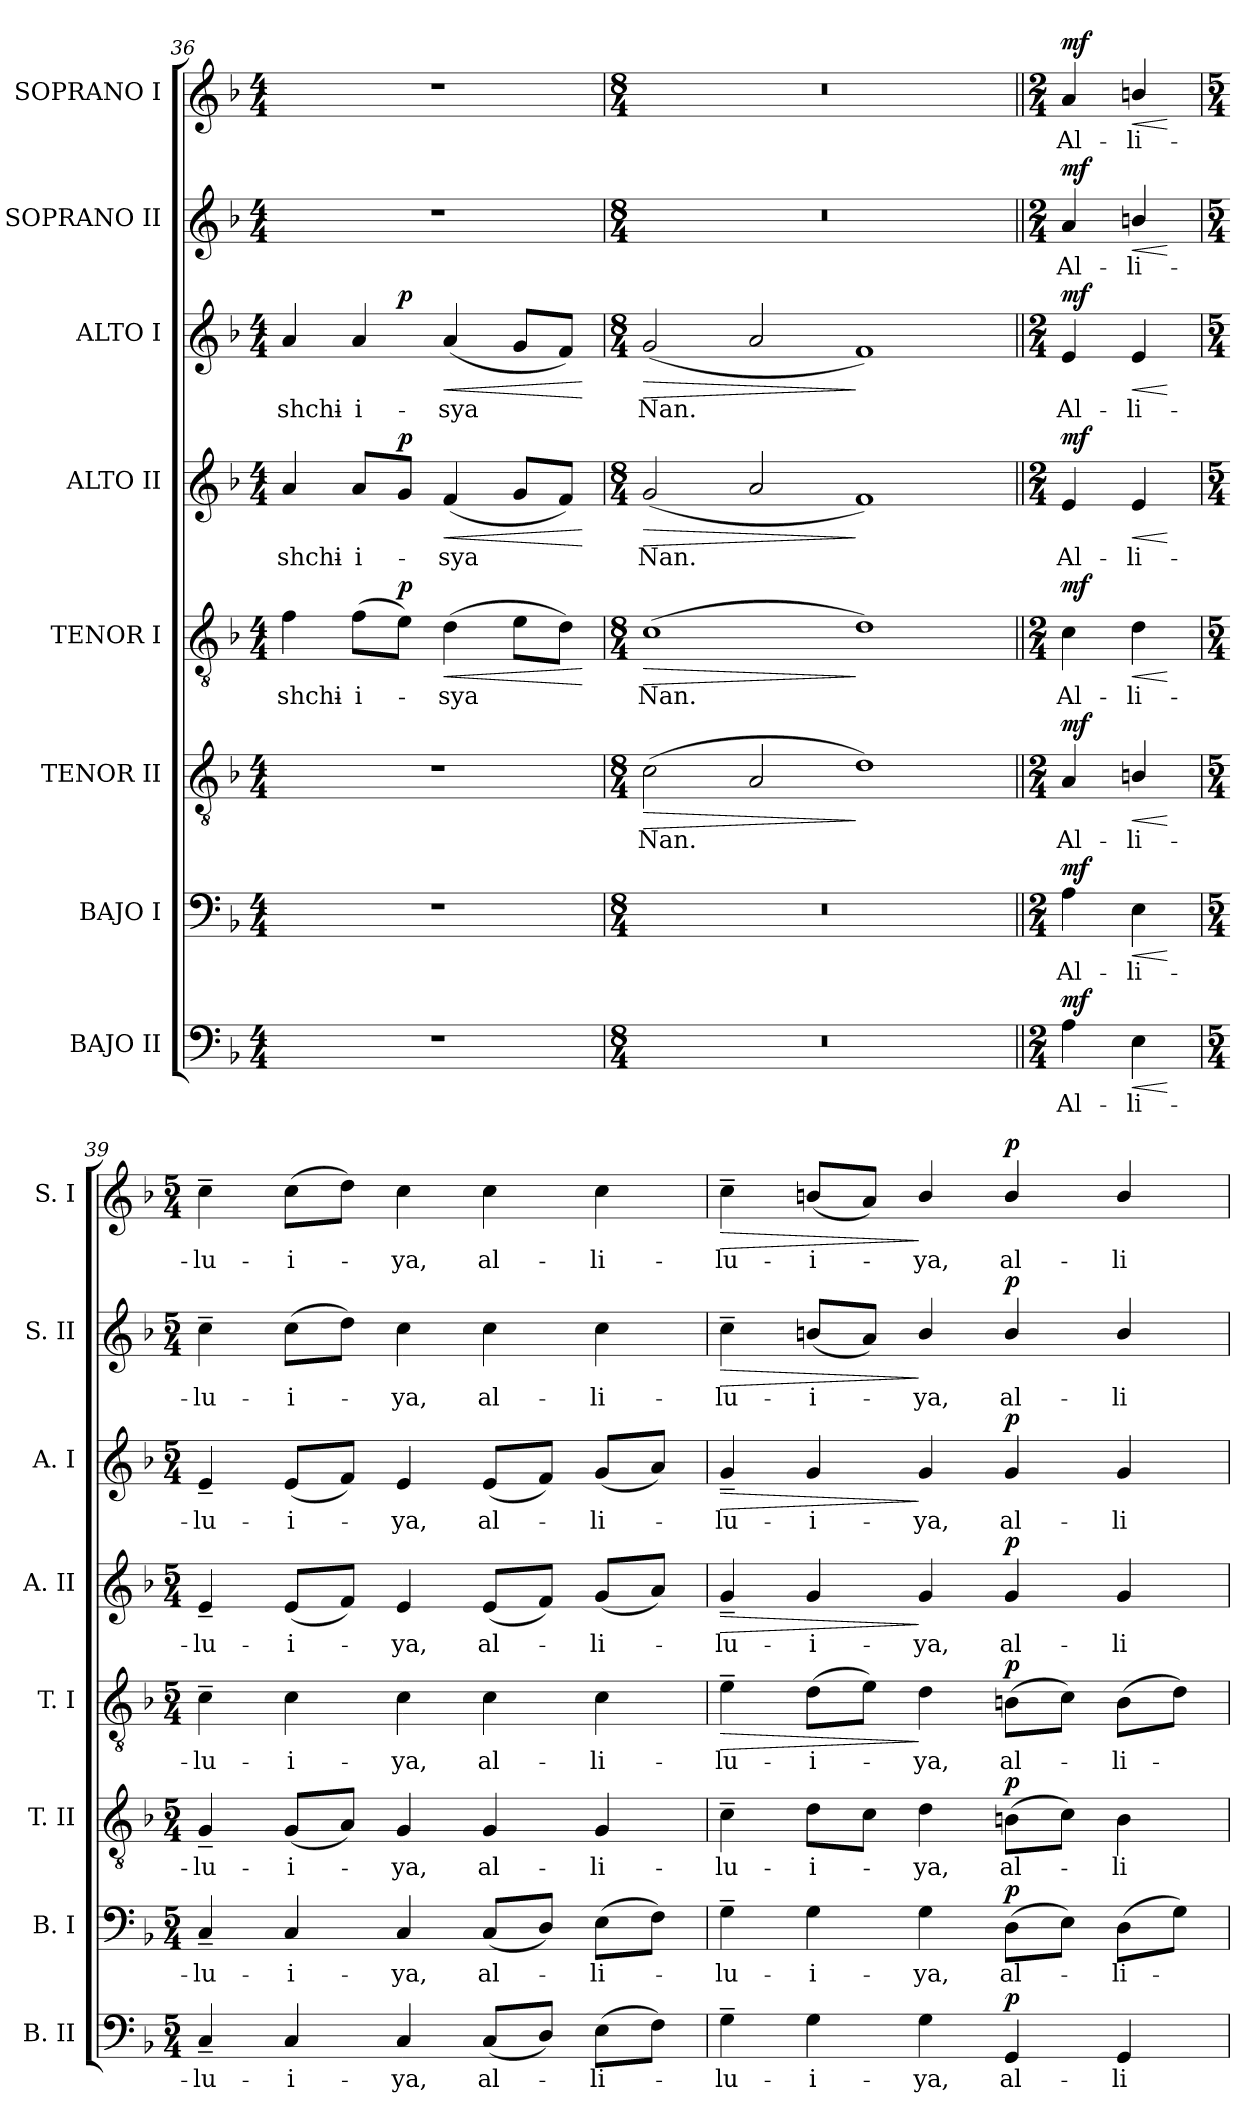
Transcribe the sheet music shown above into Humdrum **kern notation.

**kern	**text	**dynam	**kern	**text	**dynam	**kern	**text	**dynam	**kern	**text	**dynam	**kern	**text	**dynam	**kern	**text	**dynam	**kern	**text	**dynam	**kern	**text	**dynam
*part8	*part8	*part8	*part7	*part7	*part7	*part6	*part6	*part6	*part5	*part5	*part5	*part4	*part4	*part4	*part3	*part3	*part3	*part2	*part2	*part2	*part1	*part1	*part1
*staff8	*staff8	*staff8	*staff7	*staff7	*staff7	*staff6	*staff6	*staff6	*staff5	*staff5	*staff5	*staff4	*staff4	*staff4	*staff3	*staff3	*staff3	*staff2	*staff2	*staff2	*staff1	*staff1	*staff1
*I"BAJO II	*	*	*I"BAJO I	*	*	*I"TENOR II	*	*	*I"TENOR I	*	*	*I"ALTO II	*	*	*I"ALTO I	*	*	*I"SOPRANO II	*	*	*I"SOPRANO I	*	*
*I'B. II	*	*	*I'B. I	*	*	*I'T. II	*	*	*I'T. I	*	*	*I'A. II	*	*	*I'A. I	*	*	*I'S. II	*	*	*I'S. I	*	*
*clefF4	*	*	*clefF4	*	*	*clefGv2	*	*	*clefGv2	*	*	*clefG2	*	*	*clefG2	*	*	*clefG2	*	*	*clefG2	*	*
*	*	*	*	*	*	*ITrd7c12	*	*	*ITrd7c12	*	*	*	*	*	*	*	*	*	*	*	*	*	*
*k[b-]	*	*	*k[b-]	*	*	*k[b-]	*	*	*k[b-]	*	*	*k[b-]	*	*	*k[b-]	*	*	*k[b-]	*	*	*k[b-]	*	*
*F:	*	*	*F:	*	*	*F:	*	*	*F:	*	*	*F:	*	*	*F:	*	*	*F:	*	*	*F:	*	*
*M4/4	*	*	*M4/4	*	*	*M4/4	*	*	*M4/4	*	*	*M4/4	*	*	*M4/4	*	*	*M4/4	*	*	*M4/4	*	*
=36	=36	=36	=36	=36	=36	=36	=36	=36	=36	=36	=36	=36	=36	=36	=36	=36	=36	=36	=36	=36	=36	=36	=36
!	!	!	!	!	!	!	!	!	!	!LO:LY:b	!	!	!LO:LY:b	!	!	!LO:LY:b	!	!	!	!	!	!	!
*	*	*	*	*	*	*	*	*	*	*	*	*	*	*	*^	*	*	*	*	*	*	*	*
1r	.	.	1r	.	.	1r	.	.	4F\	-shchi-	.	4a/	-shchi-	.	4a/	4.ryy	-shchi-	.	1r	.	.	1r	.	.
!	!	!	!	!	!	!	!	!	!	!LO:LY:b	!	!	!LO:LY:b	!	!	!	!LO:LY:b	!	!	!	!	!	!	!
.	.	.	.	.	.	.	.	.	(>8F\L	-i-	.	8a/L	-i-	.	4a/	.	-i-	.	.	.	.	.	.	.
!	!	!	!	!	!	!	!	!	!	!	!LO:DY:a	!	!	!LO:DY:a	!	!	!	!LO:DY:a	!	!	!	!	!	!
.	.	.	.	.	.	.	.	.	8E\J)	.	p	8g/J	.	p	.	2ryy	.	p	.	.	.	.	.	.
!	!	!	!	!	!	!	!	!	!	!LO:LY:b	!LO:HP:b	!	!LO:LY:b	!LO:HP:b	!	!	!LO:LY:b	!LO:HP:b	!	!	!	!	!	!
.	.	.	.	.	.	.	.	.	(>4D\	-sya	<	(<4f/	-sya	<	(<4a/	.	-sya	<	.	.	.	.	.	.
.	.	.	.	.	.	.	.	.	8E\L	.	.	8g/L	.	.	8g/L	.	.	.	.	.	.	.	.	.
.	.	.	.	.	.	.	.	.	8D\J)	.	.	8f/J)	.	.	8f/J)	8ryy	.	.	.	.	.	.	.	.
.	.	.	.	.	.	.	.	.	.	.	[	.	.	[	.	.	.	[	.	.	.	.	.	.
*	*	*	*	*	*	*	*	*	*	*	*	*	*	*	*v	*v	*	*	*	*	*	*	*	*
=37	=37	=37	=37	=37	=37	=37	=37	=37	=37	=37	=37	=37	=37	=37	=37	=37	=37	=37	=37	=37	=37	=37	=37
*M8/4	*	*	*M8/4	*	*	*M8/4	*	*	*M8/4	*	*	*M8/4	*	*	*M8/4	*	*	*M8/4	*	*	*M8/4	*	*
*	*	*	*	*	*	*	*	*	*	*	*	*	*	*	*^	*	*	*	*	*	*	*	*
!LO:N:vis=1	!	!	!LO:N:vis=1	!	!	!	!LO:LY:b	!LO:HP:b	!	!LO:LY:b	!LO:HP:b	!	!LO:LY:b	!LO:HP:b	!	!	!LO:LY:b	!LO:HP:b	!LO:N:vis=1	!	!	!LO:N:vis=1	!	!
*	*	*	*	*	*	*	*	*	*	*	*	*	*	*	*v	*v	*	*	*	*	*	*	*	*
0r	.	.	0r	.	.	(>2C\	Nan.	>	(>1C	Nan.	>	(>2g/	Nan.	>	(>2g/	Nan.	>	0r	.	.	0r	.	.
.	.	.	.	.	.	2AA/	.	.	.	.	.	2a/	.	.	2a/	.	.	.	.	.	.	.	.
.	.	.	.	.	.	1D)	.	]	1D)	.	]	1f)	.	]	1f)	.	]	.	.	.	.	.	.
!!LO:LB:g=z
=38||	=38||	=38||	=38||	=38||	=38||	=38||	=38||	=38||	=38||	=38||	=38||	=38||	=38||	=38||	=38||	=38||	=38||	=38||	=38||	=38||	=38||	=38||	=38||
*M2/4	*	*	*M2/4	*	*	*M2/4	*	*	*M2/4	*	*	*M2/4	*	*	*M2/4	*	*	*M2/4	*	*	*M2/4	*	*
!	!LO:LY:b	!LO:DY:a	!	!LO:LY:b	!LO:DY:a	!	!LO:LY:b	!LO:DY:a	!	!LO:LY:b	!LO:DY:a	!	!LO:LY:b	!LO:DY:a	!	!LO:LY:b	!LO:DY:a	!	!LO:LY:b	!LO:DY:a	!	!LO:LY:b	!LO:DY:a
4A\	Al-	mf	4A\	Al-	mf	4AA/	Al-	mf	4C\	Al-	mf	4e/	Al-	mf	4e/	Al-	mf	4a/	Al-	mf	4a/	Al-	mf
!	!LO:LY:b	!LO:HP:b	!	!LO:LY:b	!LO:HP:b	!	!LO:LY:b	!LO:HP:b	!	!LO:LY:b	!LO:HP:b	!	!LO:LY:b	!LO:HP:b	!	!LO:LY:b	!LO:HP:b	!	!LO:LY:b	!LO:HP:b	!	!LO:LY:b	!LO:HP:b
4E\	-li-	<	4E\	-li-	<	4BBn/	-li-	<	4D\	-li-	<	4e/	-li-	<	4e/	-li-	<	4bn/	-li-	<	4bn/	-li-	<
.	.	[	.	.	[	.	.	[	.	.	[	.	.	[	.	.	[	.	.	[	.	.	[
=39	=39	=39	=39	=39	=39	=39	=39	=39	=39	=39	=39	=39	=39	=39	=39	=39	=39	=39	=39	=39	=39	=39	=39
*M5/4	*	*	*M5/4	*	*	*M5/4	*	*	*M5/4	*	*	*M5/4	*	*	*M5/4	*	*	*M5/4	*	*	*M5/4	*	*
!	!LO:LY:b	!	!	!LO:LY:b	!	!	!LO:LY:b	!	!	!LO:LY:b	!	!	!LO:LY:b	!	!	!LO:LY:b	!	!	!LO:LY:b	!	!	!LO:LY:b	!
4C~</	-lu-	.	4C~</	-lu-	.	4GG~</	-lu-	.	4C~>\	-lu-	.	4e~</	-lu-	.	4e~</	-lu-	.	4cc~>\	-lu-	.	4cc~>\	-lu-	.
!	!LO:LY:b	!	!	!LO:LY:b	!	!	!LO:LY:b	!	!	!LO:LY:b	!	!	!LO:LY:b	!	!	!LO:LY:b	!	!	!LO:LY:b	!	!	!LO:LY:b	!
4C/	-i-	.	4C/	-i-	.	(<8GG/L	-i-	.	4C\	-i-	.	(<8e/L	-i-	.	(<8e/L	-i-	.	(>8cc\L	-i-	.	(>8cc\L	-i-	.
.	.	.	.	.	.	8AA/J)	.	.	.	.	.	8f/J)	.	.	8f/J)	.	.	8dd\J)	.	.	8dd\J)	.	.
!	!LO:LY:b	!	!	!LO:LY:b	!	!	!LO:LY:b	!	!	!LO:LY:b	!	!	!LO:LY:b	!	!	!LO:LY:b	!	!	!LO:LY:b	!	!	!LO:LY:b	!
4C/	-ya,	.	4C/	-ya,	.	4GG/	-ya,	.	4C\	-ya,	.	4e/	-ya,	.	4e/	-ya,	.	4cc\	-ya,	.	4cc\	-ya,	.
!	!LO:LY:b	!	!	!LO:LY:b	!	!	!LO:LY:b	!	!	!LO:LY:b	!	!	!LO:LY:b	!	!	!LO:LY:b	!	!	!LO:LY:b	!	!	!LO:LY:b	!
(<8C/L	al-	.	(<8C/L	al-	.	4GG/	al-	.	4C\	al-	.	(<8e/L	al-	.	(<8e/L	al-	.	4cc\	al-	.	4cc\	al-	.
8D/J)	.	.	8D/J)	.	.	.	.	.	.	.	.	8f/J)	.	.	8f/J)	.	.	.	.	.	.	.	.
!	!LO:LY:b	!	!	!LO:LY:b	!	!	!LO:LY:b	!	!	!LO:LY:b	!	!	!LO:LY:b	!	!	!LO:LY:b	!	!	!LO:LY:b	!	!	!LO:LY:b	!
(>8E\L	-li-	.	(>8E\L	-li-	.	4GG/	-li-	.	4C\	-li-	.	(<8g/L	-li-	.	(<8g/L	-li-	.	4cc\	-li-	.	4cc\	-li-	.
8F\J)	.	.	8F\J)	.	.	.	.	.	.	.	.	8a/J)	.	.	8a/J)	.	.	.	.	.	.	.	.
=40	=40	=40	=40	=40	=40	=40	=40	=40	=40	=40	=40	=40	=40	=40	=40	=40	=40	=40	=40	=40	=40	=40	=40
!	!LO:LY:b	!	!	!LO:LY:b	!	!	!LO:LY:b	!	!	!LO:LY:b	!LO:HP:b	!	!LO:LY:b	!LO:HP:b	!	!LO:LY:b	!LO:HP:b	!	!LO:LY:b	!LO:HP:b	!	!LO:LY:b	!LO:HP:b
4G~>\	-lu-	.	4G~>\	-lu-	.	4C~>\	-lu-	.	4E~>\	-lu-	>	4g~</	-lu-	>	4g~</	-lu-	>	4cc~>\	-lu-	>	4cc~>\	-lu-	>
!	!LO:LY:b	!	!	!LO:LY:b	!	!	!LO:LY:b	!	!	!LO:LY:b	!	!	!LO:LY:b	!	!	!LO:LY:b	!	!	!LO:LY:b	!	!	!LO:LY:b	!
4G\	-i-	.	4G\	-i-	.	8D\L	-i-	.	(>8D\L	-i-	.	4g/	-i-	.	4g/	-i-	.	(<8bn/L	-i-	.	(<8bn/L	-i-	.
.	.	.	.	.	.	8C\J	.	.	8E\J)	.	.	.	.	.	.	.	.	8a/J)	.	.	8a/J)	.	.
!	!LO:LY:b	!	!	!LO:LY:b	!	!	!LO:LY:b	!	!	!LO:LY:b	!	!	!LO:LY:b	!	!	!LO:LY:b	!	!	!LO:LY:b	!	!	!LO:LY:b	!
4G\	-ya,	.	4G\	-ya,	.	4D\	-ya,	.	4D\	-ya,	]	4g/	-ya,	]	4g/	-ya,	]	4b/	-ya,	]	4b/	-ya,	]
!	!LO:LY:b	!LO:DY:a	!	!LO:LY:b	!LO:DY:a	!	!LO:LY:b	!LO:DY:a	!	!LO:LY:b	!LO:DY:a	!	!LO:LY:b	!LO:DY:a	!	!LO:LY:b	!LO:DY:a	!	!LO:LY:b	!LO:DY:a	!	!LO:LY:b	!LO:DY:a
4GG/	al-	p	(>8D\L	al-	p	(>8BBn\L	al-	p	(>8BBn\L	al-	p	4g/	al-	p	4g/	al-	p	4b/	al-	p	4b/	al-	p
.	.	.	8E\J)	.	.	8C\J)	.	.	8C\J)	.	.	.	.	.	.	.	.	.	.	.	.	.	.
!	!LO:LY:b	!	!	!LO:LY:b	!	!	!LO:LY:b	!	!	!LO:LY:b	!	!	!LO:LY:b	!	!	!LO:LY:b	!	!	!LO:LY:b	!	!	!LO:LY:b	!
4GG/	-li-	.	(>8D\L	-li-	.	4BB\	-li-	.	(>8BB\L	-li-	.	4g/	-li-	.	4g/	-li-	.	4b/	-li-	.	4b/	-li-	.
.	.	.	8G\J)	.	.	.	.	.	8D\J)	.	.	.	.	.	.	.	.	.	.	.	.	.	.
=	=	=	=	=	=	=	=	=	=	=	=	=	=	=	=	=	=	=	=	=	=	=	=
*-	*-	*-	*-	*-	*-	*-	*-	*-	*-	*-	*-	*-	*-	*-	*-	*-	*-	*-	*-	*-	*-	*-	*-
